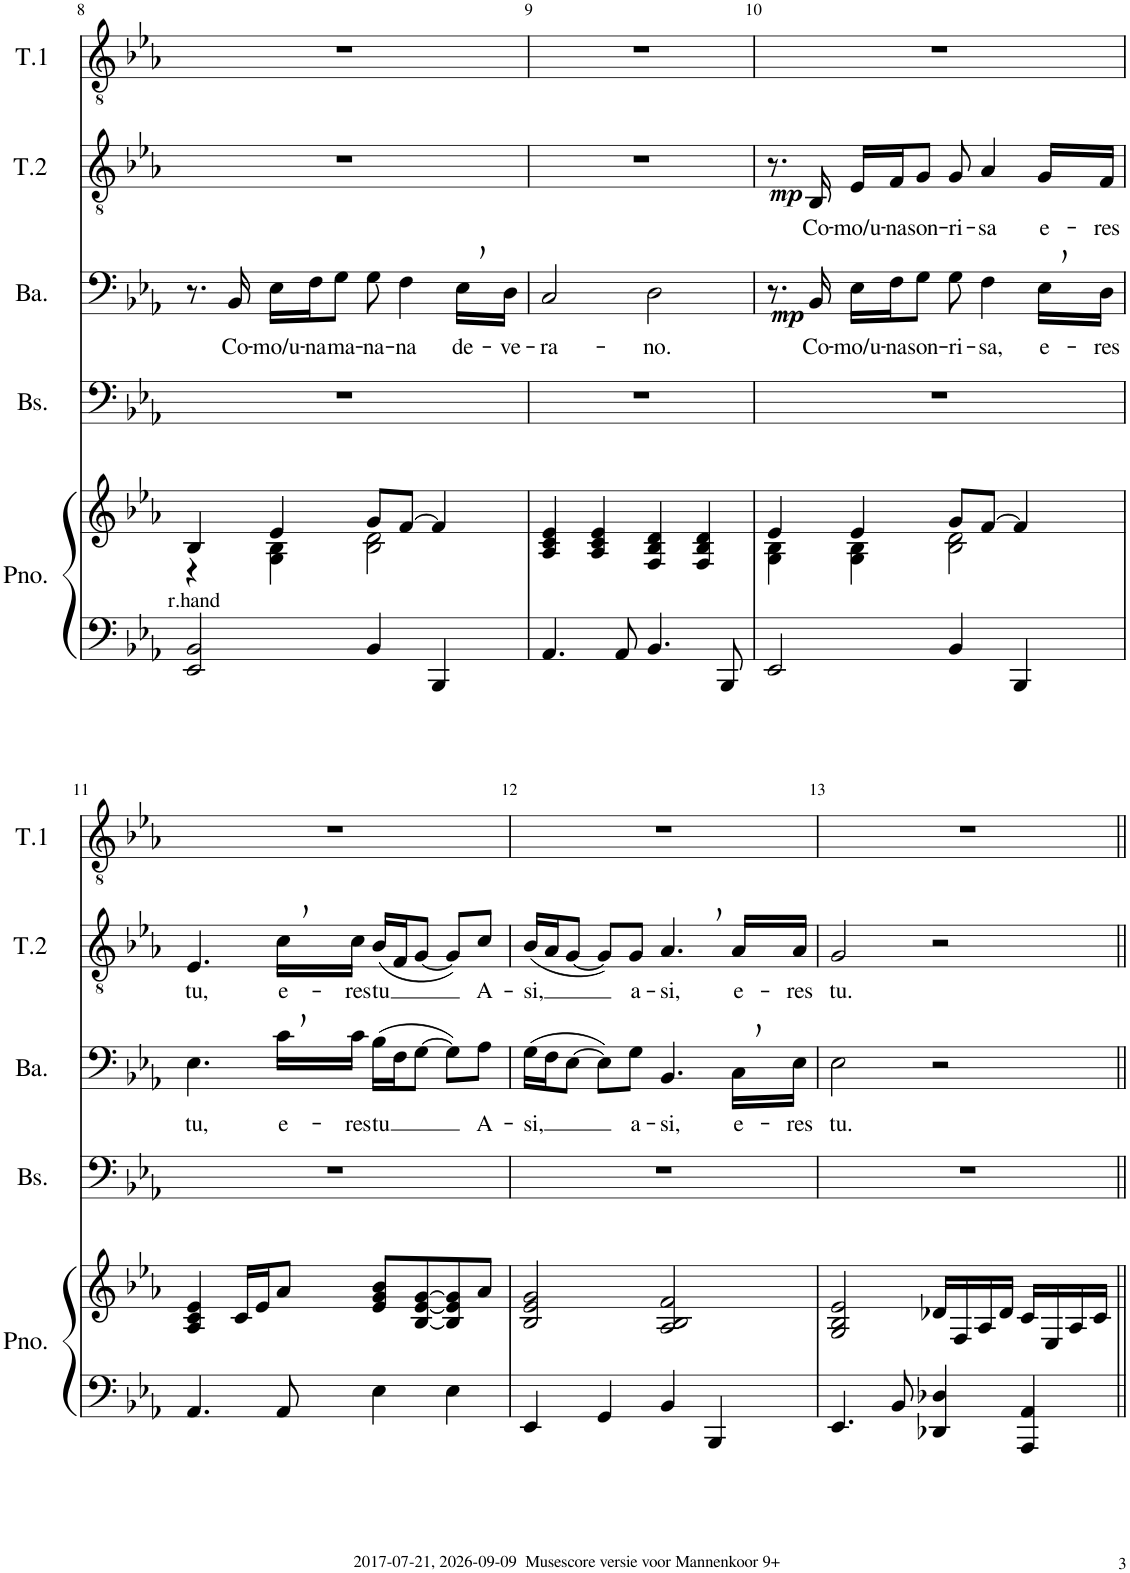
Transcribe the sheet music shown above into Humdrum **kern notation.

**kern	**kern	**kern	**kern	**text	**dynam	**kern	**text	**dynam	**kern
*part5	*part5	*part4	*part3	*part3	*part3	*part2	*part2	*part2	*part1
*staff6	*staff5	*staff4	*staff3	*staff3	*staff3	*staff2	*staff2	*staff2	*staff1
*I"Piano	*	*I"Bas	*I"Bariton	*	*	*I"Tenor 2	*	*	*I"Tenor 1
*I'Pno.	*	*I'Bs.	*I'Ba.	*	*	*I'T.2	*	*	*I'T.1
!!LO:PB:g=z
*clefF4	*clefG2	*clefF4	*clefF4	*	*	*clefGv2	*	*	*clefGv2
*k[b-e-a-]	*k[b-e-a-]	*k[b-e-a-]	*k[b-e-a-]	*	*	*k[b-e-a-]	*	*	*k[b-e-a-]
*M4/4	*M4/4	*M4/4	*M4/4	*	*	*M4/4	*	*	*M4/4
=8	=8	=8	=8	=8	=8	=8	=8	=8	=8
*	*^	*	*	*	*	*	*	*	*
!	!LO:TX:b:t=r.hand	!	!	!	!	!	!	!	!	!
2EE-/ 2BB-/	4B-/	4r	1r	8.r	.	.	1r	.	.	1r
!	!	!	!	!	!LO:LY:b	!	!	!	!	!
.	.	.	.	16BB-/	Co-	.	.	.	.	.
!	!	!	!	!	!LO:LY:b	!	!	!	!	!
.	4e-/	4G\ 4B-\	.	16E-\LL	-mo/u-	.	.	.	.	.
!	!	!	!	!	!LO:LY:b	!	!	!	!	!
.	.	.	.	16F\J	-na	.	.	.	.	.
!	!	!	!	!	!LO:LY:b	!	!	!	!	!
.	.	.	.	8G\J	ma-	.	.	.	.	.
!	!	!	!	!	!LO:LY:b	!	!	!	!	!
4BB-/	8g/L	2B-\ 2d\	.	8G\	-na-	.	.	.	.	.
!	!	!	!	!	!LO:LY:b	!	!	!	!	!
.	[8f/J	.	.	4F\	-na	.	.	.	.	.
4BBB-/	4f/]	.	.	.	.	.	.	.	.	.
!	!	!	!	!	!LO:LY:b	!	!	!	!	!
.	.	.	.	16E-,\LL	de-	.	.	.	.	.
!	!	!	!	!	!LO:LY:b	!	!	!	!	!
.	.	.	.	16D\JJ	-ve-	.	.	.	.	.
*	*v	*v	*	*	*	*	*	*	*	*
=9	=9	=9	=9	=9	=9	=9	=9	=9	=9
!	!	!	!	!LO:LY:b	!	!	!	!	!
4.AA-/	4A-/ 4c/ 4e-/	1r	2C/	-ra-	.	1r	.	.	1r
.	4A-/ 4c/ 4e-/	.	.	.	.	.	.	.	.
8AA-/	.	.	.	.	.	.	.	.	.
!	!	!	!	!LO:LY:b	!	!	!	!	!
4.BB-/	4F/ 4B-/ 4d/	.	2D\	-no.	.	.	.	.	.
.	4F/ 4B-/ 4d/	.	.	.	.	.	.	.	.
8BBB-/	.	.	.	.	.	.	.	.	.
=10	=10	=10	=10	=10	=10	=10	=10	=10	=10
*	*^	*	*	*	*	*	*	*	*
2EE-/	4e-/	4G\ 4B-\	1r	8.r	.	.	8.r	.	.	1r
!	!	!	!	!	!LO:LY:b	!LO:DY:b	!	!LO:LY:b	!LO:DY:b	!
.	.	.	.	16BB-/	Co-	mp	16BB-/	Co-	mp	.
!	!	!	!	!	!LO:LY:b	!	!	!LO:LY:b	!	!
.	4e-/	4G\ 4B-\	.	16E-\LL	-mo/u-	.	16E-/LL	-mo/u-	.	.
!	!	!	!	!	!LO:LY:b	!	!	!LO:LY:b	!	!
.	.	.	.	16F\J	-na	.	16F/J	-na	.	.
!	!	!	!	!	!LO:LY:b	!	!	!LO:LY:b	!	!
.	.	.	.	8G\J	son-	.	8G/J	son-	.	.
!	!	!	!	!	!LO:LY:b	!	!	!LO:LY:b	!	!
4BB-/	8g/L	2B-\ 2d\	.	8G\	-ri-	.	8G/	-ri-	.	.
!	!	!	!	!	!LO:LY:b	!	!	!LO:LY:b	!	!
.	[8f/J	.	.	4F\	-sa,	.	4A-/	-sa	.	.
4BBB-/	4f/]	.	.	.	.	.	.	.	.	.
!	!	!	!	!	!LO:LY:b	!	!	!LO:LY:b	!	!
.	.	.	.	16E-,\LL	e-	.	16G/LL	e-	.	.
!	!	!	!	!	!LO:LY:b	!	!	!LO:LY:b	!	!
.	.	.	.	16D\JJ	-res	.	16F/JJ	-res	.	.
*	*v	*v	*	*	*	*	*	*	*	*
!!LO:LB:g=z
=11	=11	=11	=11	=11	=11	=11	=11	=11	=11
!	!	!	!	!LO:LY:b	!	!	!LO:LY:b	!	!
4.AA-/	4A-/ 4c/ 4e-/	1r	4.E-\	tu,	.	4.E-/	tu,	.	1r
.	16c/LL	.	.	.	.	.	.	.	.
.	16e-/J	.	.	.	.	.	.	.	.
!	!	!	!	!LO:LY:b	!	!	!LO:LY:b	!	!
8AA-/	8a-/J	.	16c,\LL	e-	.	16c,\LL	e-	.	.
!	!	!	!	!LO:LY:b	!	!	!LO:LY:b	!	!
.	.	.	16c\JJ	-res	.	16c\JJ	-res	.	.
!	!	!	!	!LO:LY:b	!	!	!LO:LY:b	!	!
4E-\	8e-/ 8g/ 8b-/L	.	(16B-\LL	tu	.	(16B-/LL	tu	.	.
.	.	.	16F\J	.	.	16F/J	.	.	.
.	[8B-/ [8e-/ [8g/	.	[8G\J	.	.	[8G/J	.	.	.
4E-\	8B-/] 8e-/] 8g/]	.	8G\L])	.	.	8G/L])	.	.	.
!	!	!	!	!LO:LY:b	!	!	!LO:LY:b	!	!
.	8a-/J	.	8A-\J	A-	.	8c/J	A-	.	.
=12	=12	=12	=12	=12	=12	=12	=12	=12	=12
!	!	!	!	!LO:LY:b	!	!	!LO:LY:b	!	!
4EE-/	2B-/ 2e-/ 2g/	1r	(16G\LL	-si,	.	(16B-/LL	-si,	.	1r
.	.	.	16F\J	.	.	16A-/J	.	.	.
.	.	.	[8E-\J	.	.	[8G/J	.	.	.
4GG/	.	.	8E-\L])	.	.	8G/L])	.	.	.
!	!	!	!	!LO:LY:b	!	!	!LO:LY:b	!	!
.	.	.	8G\J	a-	.	8G/J	a-	.	.
!	!	!	!	!LO:LY:b	!	!	!LO:LY:b	!	!
4BB-/	2A-/ 2B-/ 2f/	.	4.BB-/	-si,	.	4.A-,/	-si,	.	.
4BBB-/	.	.	.	.	.	.	.	.	.
!	!	!	!	!LO:LY:b	!	!	!LO:LY:b	!	!
.	.	.	16C,\LL	e-	.	16A-/LL	e-	.	.
!	!	!	!	!LO:LY:b	!	!	!LO:LY:b	!	!
.	.	.	16E-\JJ	-res	.	16A-/JJ	-res	.	.
=13	=13	=13	=13	=13	=13	=13	=13	=13	=13
!	!	!	!	!LO:LY:b	!	!	!LO:LY:b	!	!
4.EE-/	2G/ 2B-/ 2e-/	1r	2E-\	tu.	.	2G/	tu.	.	1r
8BB-/	.	.	.	.	.	.	.	.	.
4DD-X/ 4D-X/	16d-X/LL	.	2r	.	.	2r	.	.	.
.	16F/	.	.	.	.	.	.	.	.
.	16A-/	.	.	.	.	.	.	.	.
.	16d-/JJ	.	.	.	.	.	.	.	.
4AAA-/ 4AA-/	16c/LL	.	.	.	.	.	.	.	.
.	16E-/	.	.	.	.	.	.	.	.
.	16A-/	.	.	.	.	.	.	.	.
.	16c/JJ	.	.	.	.	.	.	.	.
=||	=||	=||	=||	=||	=||	=||	=||	=||	=||
*-	*-	*-	*-	*-	*-	*-	*-	*-	*-
